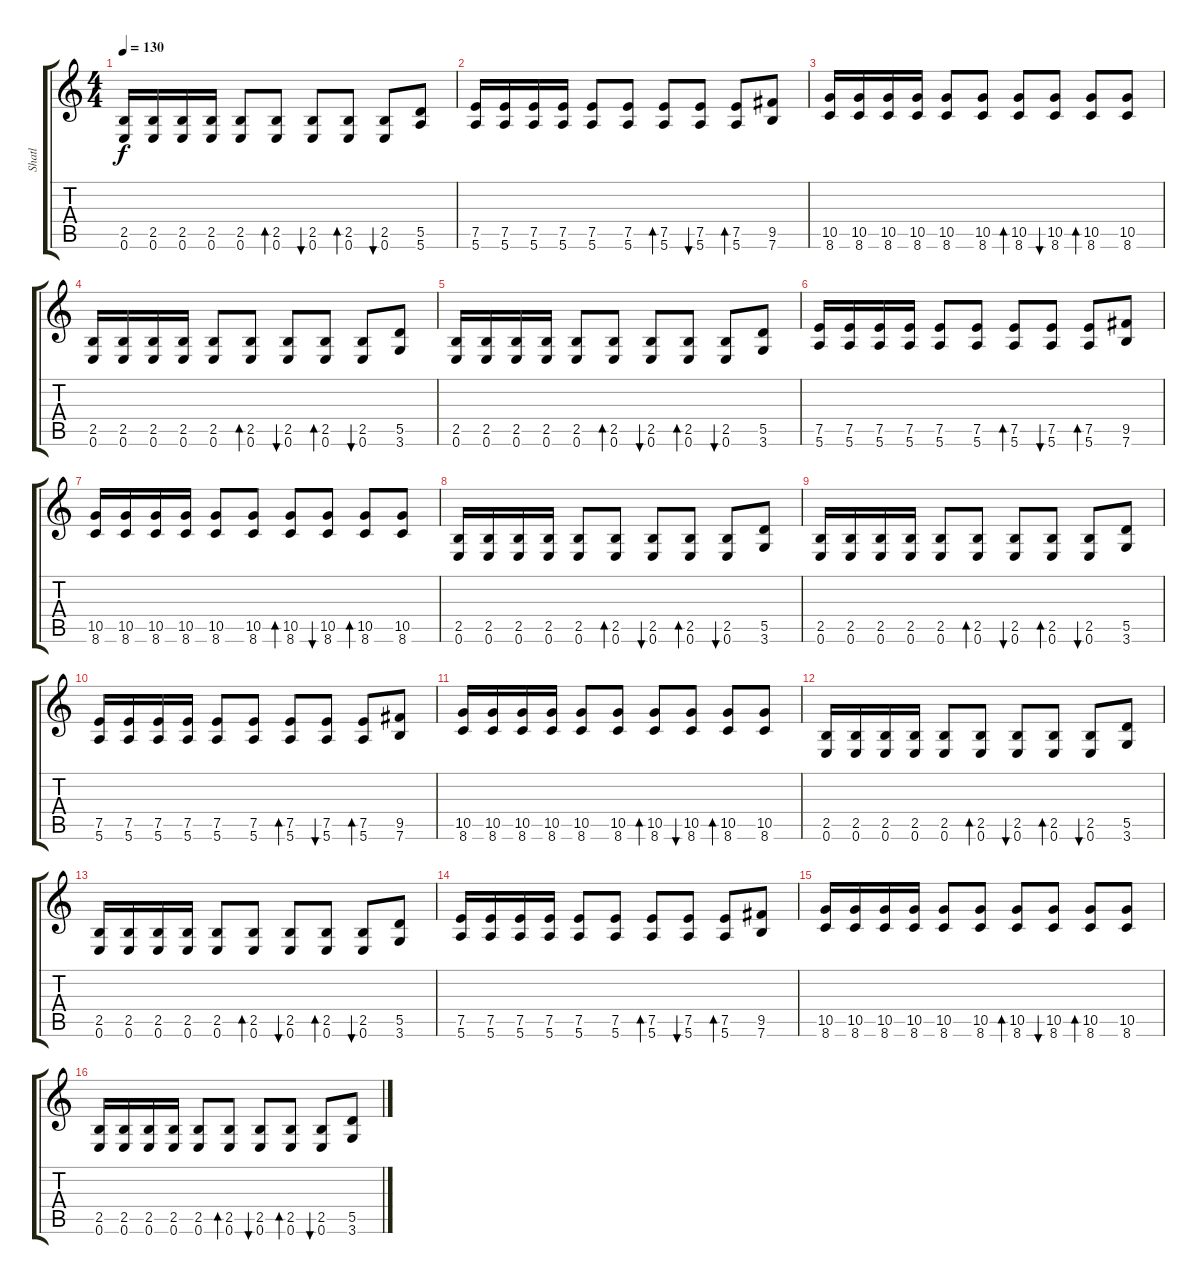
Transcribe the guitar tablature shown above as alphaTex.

\track ("Shatl" "Shatl") {instrument overdrivenguitar}
\staff {score tabs}
\tuning (E4 B3 G3 D3 A2 E2) {hide}
\ts (4 4)
\tempo 130
\clef g2
\ks c
(2.5 0.6).16{dy f instrument overdrivenguitar} (2.5 0.6).16 (2.5 0.6).16 (2.5 0.6).16 (2.5 0.6).8 (2.5 0.6).8{bd 60} (2.5 0.6).8{bu 60} (2.5 0.6).8{bd 60} (2.5 0.6).8{bu 60} (5.5 5.6).8 |
(7.5 5.6).16 (7.5 5.6).16 (7.5 5.6).16 (7.5 5.6).16 (7.5 5.6).8 (7.5 5.6).8 (7.5 5.6).8{bd 60} (7.5 5.6).8{bu 60} (7.5 5.6).8{bd 60} (9.5 7.6).8 |
(10.5 8.6).16 (10.5 8.6).16 (10.5 8.6).16 (10.5 8.6).16 (10.5 8.6).8 (10.5 8.6).8 (10.5 8.6).8{bd 60} (10.5 8.6).8{bu 60} (10.5 8.6).8{bd 60} (10.5 8.6).8 |
(2.5 0.6).16 (2.5 0.6).16 (2.5 0.6).16 (2.5 0.6).16 (2.5 0.6).8 (2.5 0.6).8{bd 60} (2.5 0.6).8{bu 60} (2.5 0.6).8{bd 60} (2.5 0.6).8{bu 60} (5.5 3.6).8 |
(2.5 0.6).16 (2.5 0.6).16 (2.5 0.6).16 (2.5 0.6).16 (2.5 0.6).8 (2.5 0.6).8{bd 60} (2.5 0.6).8{bu 60} (2.5 0.6).8{bd 60} (2.5 0.6).8{bu 60} (5.5 3.6).8 |
(7.5 5.6).16 (7.5 5.6).16 (7.5 5.6).16 (7.5 5.6).16 (7.5 5.6).8 (7.5 5.6).8 (7.5 5.6).8{bd 60} (7.5 5.6).8{bu 60} (7.5 5.6).8{bd 60} (9.5 7.6).8 |
(10.5 8.6).16 (10.5 8.6).16 (10.5 8.6).16 (10.5 8.6).16 (10.5 8.6).8 (10.5 8.6).8 (10.5 8.6).8{bd 60} (10.5 8.6).8{bu 60} (10.5 8.6).8{bd 60} (10.5 8.6).8 |
(2.5 0.6).16 (2.5 0.6).16 (2.5 0.6).16 (2.5 0.6).16 (2.5 0.6).8 (2.5 0.6).8{bd 60} (2.5 0.6).8{bu 60} (2.5 0.6).8{bd 60} (2.5 0.6).8{bu 60} (5.5 3.6).8 |
(2.5 0.6).16 (2.5 0.6).16 (2.5 0.6).16 (2.5 0.6).16 (2.5 0.6).8 (2.5 0.6).8{bd 60} (2.5 0.6).8{bu 60} (2.5 0.6).8{bd 60} (2.5 0.6).8{bu 60} (5.5 3.6).8 |
(7.5 5.6).16 (7.5 5.6).16 (7.5 5.6).16 (7.5 5.6).16 (7.5 5.6).8 (7.5 5.6).8 (7.5 5.6).8{bd 60} (7.5 5.6).8{bu 60} (7.5 5.6).8{bd 60} (9.5 7.6).8 |
(10.5 8.6).16 (10.5 8.6).16 (10.5 8.6).16 (10.5 8.6).16 (10.5 8.6).8 (10.5 8.6).8 (10.5 8.6).8{bd 60} (10.5 8.6).8{bu 60} (10.5 8.6).8{bd 60} (10.5 8.6).8 |
(2.5 0.6).16 (2.5 0.6).16 (2.5 0.6).16 (2.5 0.6).16 (2.5 0.6).8 (2.5 0.6).8{bd 60} (2.5 0.6).8{bu 60} (2.5 0.6).8{bd 60} (2.5 0.6).8{bu 60} (5.5 3.6).8 |
(2.5 0.6).16 (2.5 0.6).16 (2.5 0.6).16 (2.5 0.6).16 (2.5 0.6).8 (2.5 0.6).8{bd 60} (2.5 0.6).8{bu 60} (2.5 0.6).8{bd 60} (2.5 0.6).8{bu 60} (5.5 3.6).8 |
(7.5 5.6).16 (7.5 5.6).16 (7.5 5.6).16 (7.5 5.6).16 (7.5 5.6).8 (7.5 5.6).8 (7.5 5.6).8{bd 60} (7.5 5.6).8{bu 60} (7.5 5.6).8{bd 60} (9.5 7.6).8 |
(10.5 8.6).16 (10.5 8.6).16 (10.5 8.6).16 (10.5 8.6).16 (10.5 8.6).8 (10.5 8.6).8 (10.5 8.6).8{bd 60} (10.5 8.6).8{bu 60} (10.5 8.6).8{bd 60} (10.5 8.6).8 |
(2.5 0.6).16 (2.5 0.6).16 (2.5 0.6).16 (2.5 0.6).16 (2.5 0.6).8 (2.5 0.6).8{bd 60} (2.5 0.6).8{bu 60} (2.5 0.6).8{bd 60} (2.5 0.6).8{bu 60} (5.5 3.6).8
